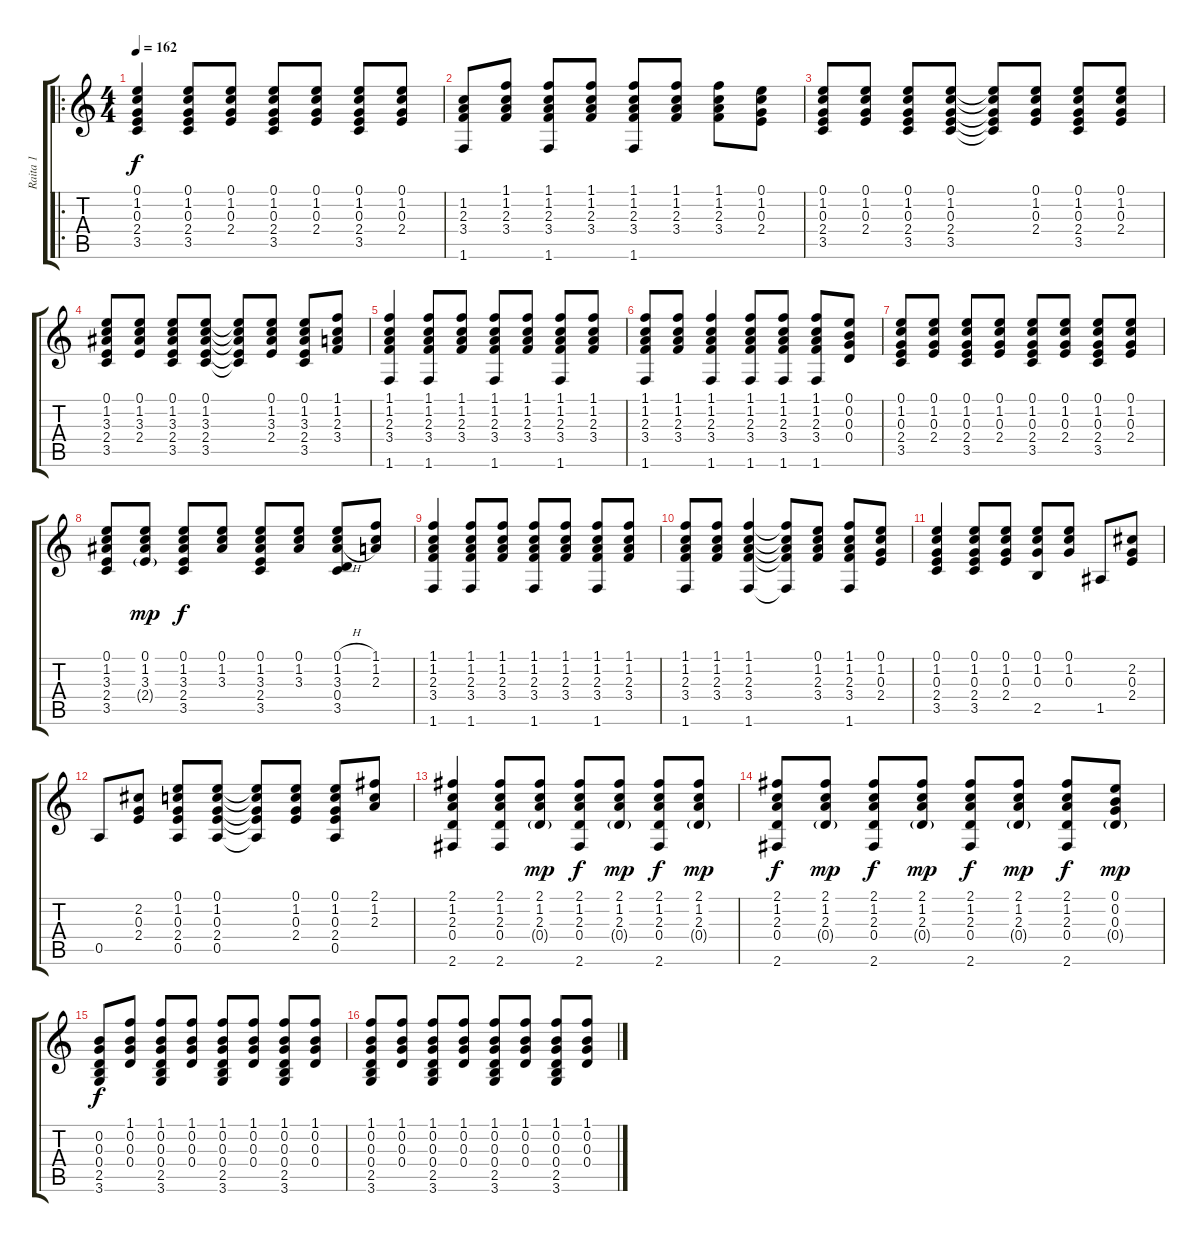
\track ("Raita 1" "Raita 1") {instrument acousticguitarsteel}
\staff {score tabs}
\tuning (E4 B3 G3 D3 A2 E2) {hide}
\ro
\ts (4 4)
\tempo 162
\clef g2
\ks c
(0.1 1.2 0.3 2.4 3.5).4{dy f} (0.1 1.2 0.3 2.4 3.5).8 (0.1 1.2 0.3 2.4).8 (0.1 1.2 0.3 2.4 3.5).8 (0.1 1.2 0.3 2.4).8 (0.1 1.2 0.3 2.4 3.5).8 (0.1 1.2 0.3 2.4).8 |
(1.2 2.3 3.4 1.6).8 (1.1 1.2 2.3 3.4).8 (1.1 1.2 2.3 3.4 1.6).8 (1.1 1.2 2.3 3.4).8 (1.1 1.2 2.3 3.4 1.6).8 (1.1 1.2 2.3 3.4).8 (1.1 1.2 2.3 3.4).8 (0.1 1.2 0.3 2.4).8 |
(0.1 1.2 0.3 2.4 3.5).8 (0.1 1.2 0.3 2.4).8 (0.1 1.2 0.3 2.4 3.5).8 (0.1 1.2 0.3 2.4 3.5).8 (0.1{t} 1.2{t} 0.3{t} 2.4{t} 3.5{t}).8 (0.1 1.2 0.3 2.4).8 (0.1 1.2 0.3 2.4 3.5).8 (0.1 1.2 0.3 2.4).8 |
(0.1 1.2 3.3 2.4 3.5).8 (0.1 1.2 3.3 2.4).8 (0.1 1.2 3.3 2.4 3.5).8 (0.1 1.2 3.3 2.4 3.5).8 (0.1{t} 1.2{t} 3.3{t} 2.4{t} 3.5{t}).8 (0.1 1.2 3.3 2.4).8 (0.1 1.2 3.3 2.4 3.5).8 (1.1 1.2 2.3 3.4).8 |
(1.1 1.2 2.3 3.4 1.6).4 (1.1 1.2 2.3 3.4 1.6).8 (1.1 1.2 2.3 3.4).8 (1.1 1.2 2.3 3.4 1.6).8 (1.1 1.2 2.3 3.4).8 (1.1 1.2 2.3 3.4 1.6).8 (1.1 1.2 2.3 3.4).8 |
(1.1 1.2 2.3 3.4 1.6).8 (1.1 1.2 2.3 3.4).8 (1.1 1.2 2.3 3.4 1.6).4 (1.1 1.2 2.3 3.4 1.6).8 (1.1 1.2 2.3 3.4 1.6).8 (1.1 1.2 2.3 3.4 1.6).8 (0.1 0.2 0.3 0.4).8 |
(0.1 1.2 0.3 2.4 3.5).8 (0.1 1.2 0.3 2.4).8 (0.1 1.2 0.3 2.4 3.5).8 (0.1 1.2 0.3 2.4).8 (0.1 1.2 0.3 2.4 3.5).8 (0.1 1.2 0.3 2.4).8 (0.1 1.2 0.3 2.4 3.5).8 (0.1 1.2 0.3 2.4).8 |
(0.1 1.2 3.3 2.4 3.5).8 (0.1 1.2 3.3 2.4{g}).8{dy mp} (0.1 1.2 3.3 2.4 3.5).8{dy f} (0.1 1.2 3.3).8 (0.1 1.2 3.3 2.4 3.5).8 (0.1 1.2 3.3).8 (0.1{h} 1.2 3.3{h} 0.4 3.5).8 (1.1 1.2 2.3).8 |
(1.1 1.2 2.3 3.4 1.6).4 (1.1 1.2 2.3 3.4 1.6).8 (1.1 1.2 2.3 3.4).8 (1.1 1.2 2.3 3.4 1.6).8 (1.1 1.2 2.3 3.4).8 (1.1 1.2 2.3 3.4 1.6).8 (1.1 1.2 2.3 3.4).8 |
(1.1 1.2 2.3 3.4 1.6).8 (1.1 1.2 2.3 3.4).8 (1.1 1.2 2.3 3.4 1.6).4 (1.1{t} 1.2{t} 2.3{t} 3.4{t} 1.6{t}).8 (0.1 1.2 2.3 3.4).8 (1.1 1.2 2.3 3.4 1.6).8 (0.1 1.2 0.3 2.4).8 |
(0.1 1.2 0.3 2.4 3.5).4 (0.1 1.2 0.3 2.4 3.5).8 (0.1 1.2 0.3 2.4).8 (0.1 1.2 0.3 2.5).8 (0.1 1.2 0.3).8 1.5.8 (2.2 0.3 2.4).8 |
0.5.8 (2.2 0.3 2.4).8 (0.1 1.2 0.3 2.4 0.5).8 (0.1 1.2 0.3 2.4 0.5).8 (0.1{t} 1.2{t} 0.3{t} 2.4{t} 0.5{t}).8 (0.1 1.2 0.3 2.4).8 (0.1 1.2 0.3 2.4 0.5).8 (2.1 1.2 2.3).8 |
(2.1 1.2 2.3 0.4 2.6).4 (2.1 1.2 2.3 0.4 2.6).8 (2.1 1.2 2.3 0.4{g}).8{dy mp} (2.1 1.2 2.3 0.4 2.6).8{dy f} (2.1 1.2 2.3 0.4{g}).8{dy mp} (2.1 1.2 2.3 0.4 2.6).8{dy f} (2.1 1.2 2.3 0.4{g}).8{dy mp} |
(2.1 1.2 2.3 0.4 2.6).8{dy f} (2.1 1.2 2.3 0.4{g}).8{dy mp} (2.1 1.2 2.3 0.4 2.6).8{dy f} (2.1 1.2 2.3 0.4{g}).8{dy mp} (2.1 1.2 2.3 0.4 2.6).8{dy f} (2.1 1.2 2.3 0.4{g}).8{dy mp} (2.1 1.2 2.3 0.4 2.6).8{dy f} (0.1 0.2 0.3 0.4{g}).8{dy mp} |
(0.2 0.3 0.4 2.5 3.6).8{dy f} (1.1 0.2 0.3 0.4).8 (1.1 0.2 0.3 0.4 2.5 3.6).8 (1.1 0.2 0.3 0.4).8 (1.1 0.2 0.3 0.4 2.5 3.6).8 (1.1 0.2 0.3 0.4).8 (1.1 0.2 0.3 0.4 2.5 3.6).8 (1.1 0.2 0.3 0.4).8 |
(1.1 0.2 0.3 0.4 2.5 3.6).8 (1.1 0.2 0.3 0.4).8 (1.1 0.2 0.3 0.4 2.5 3.6).8 (1.1 0.2 0.3 0.4).8 (1.1 0.2 0.3 0.4 2.5 3.6).8 (1.1 0.2 0.3 0.4).8 (1.1 0.2 0.3 0.4 2.5 3.6).8 (1.1 0.2 0.3 0.4).8
